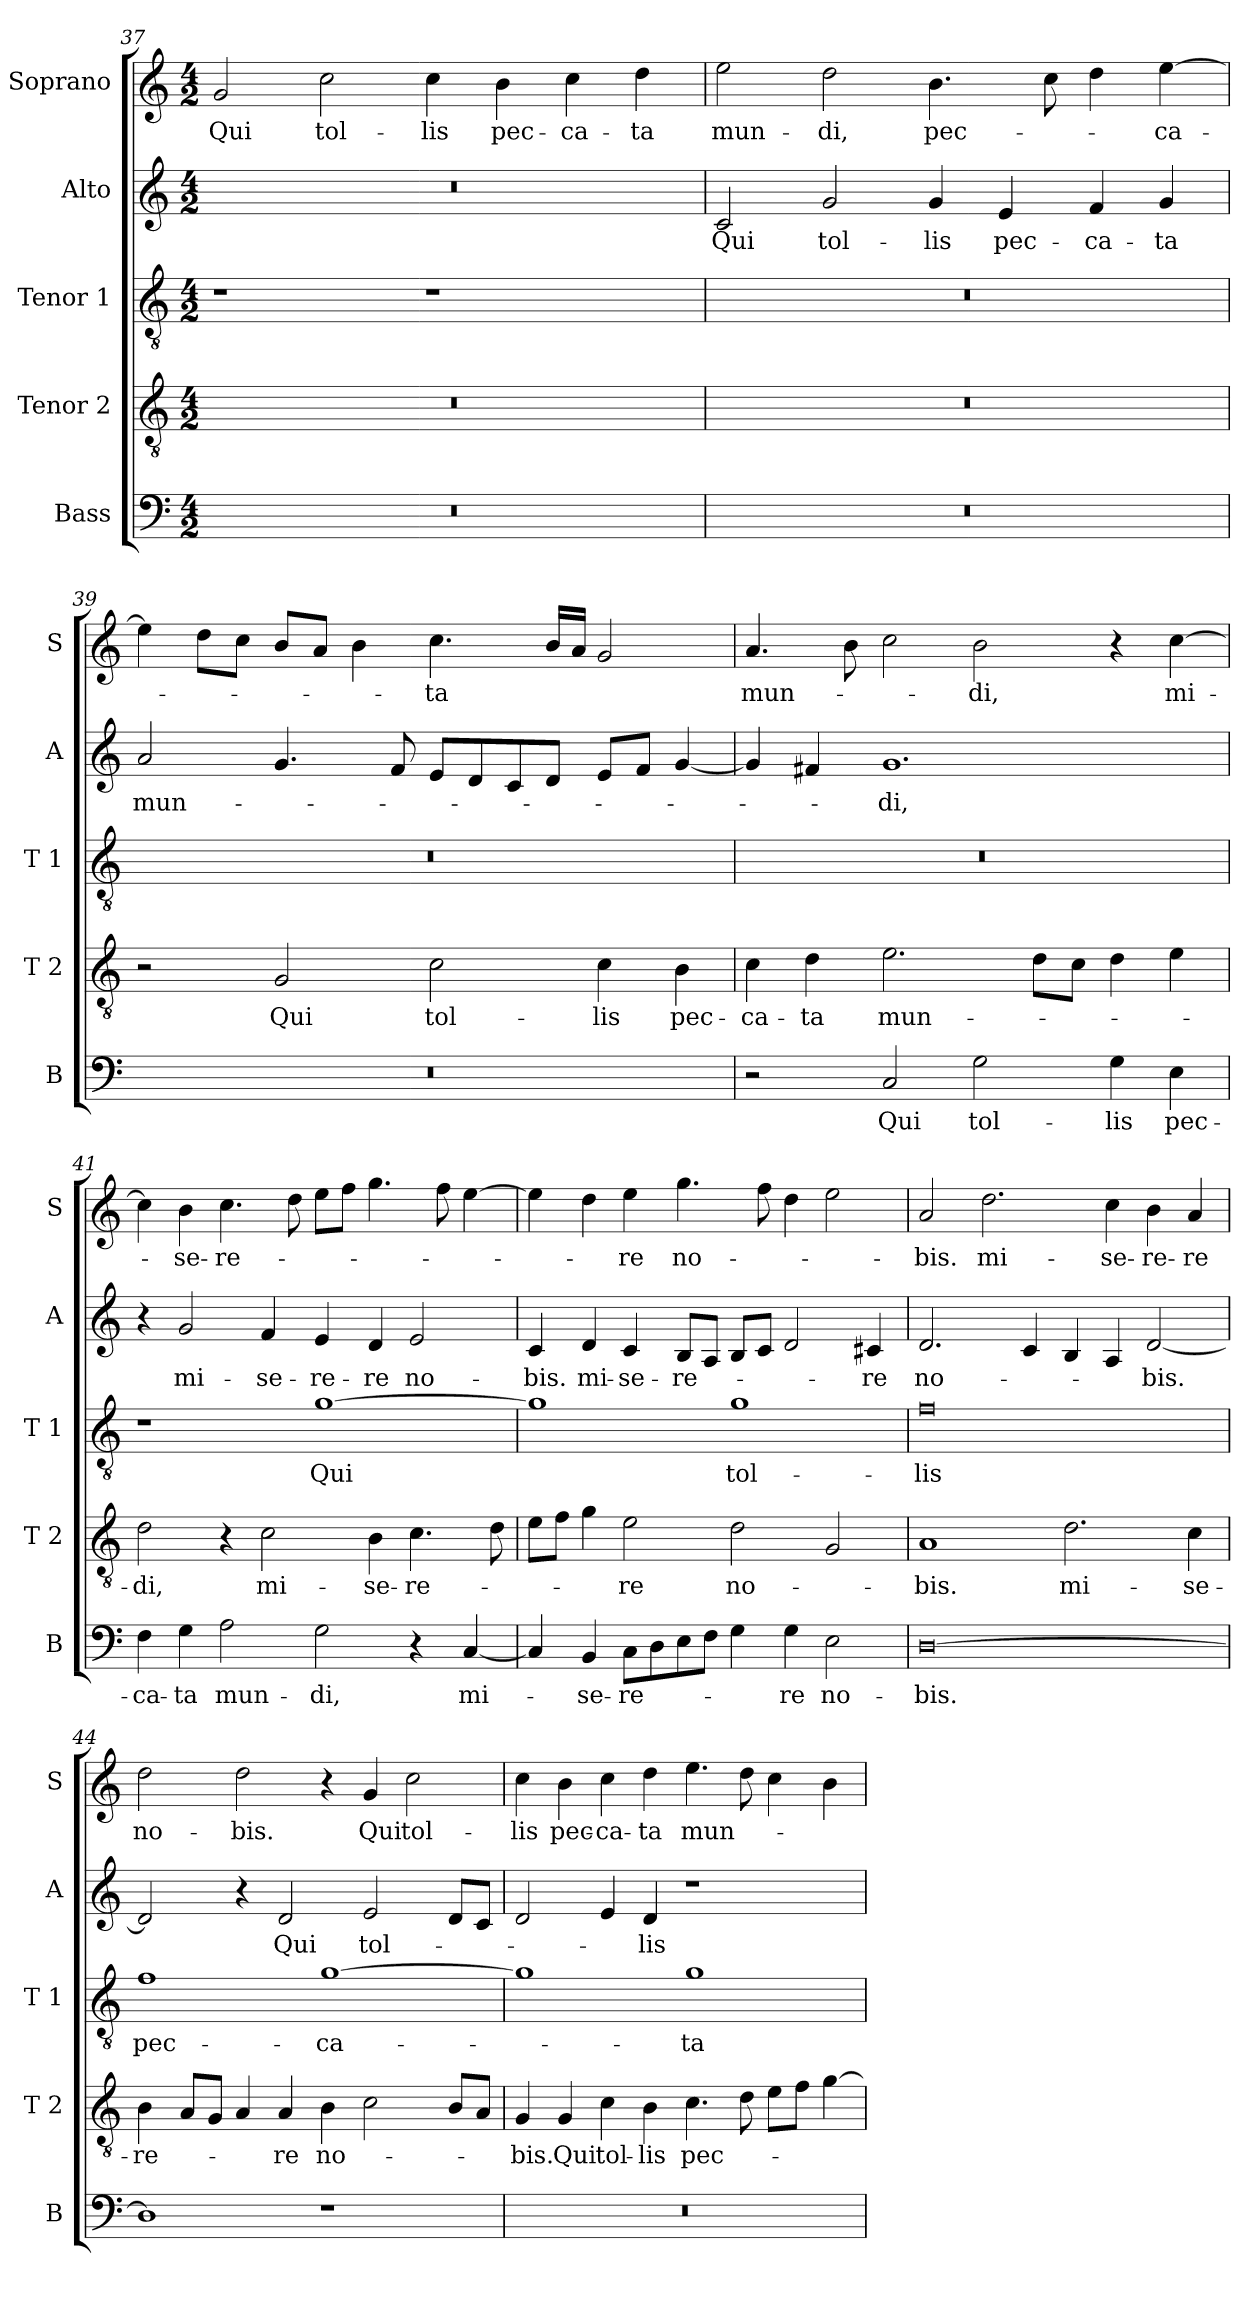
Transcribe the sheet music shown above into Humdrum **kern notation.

**kern	**text	**kern	**text	**kern	**text	**kern	**text	**kern	**text
*part5	*part5	*part4	*part4	*part3	*part3	*part2	*part2	*part1	*part1
*staff5	*staff5	*staff4	*staff4	*staff3	*staff3	*staff2	*staff2	*staff1	*staff1
*I"Bass	*	*I"Tenor 2	*	*I"Tenor 1	*	*I"Alto	*	*I"Soprano	*
*I'B	*	*I'T 2	*	*I'T 1	*	*I'A	*	*I'S	*
!!LO:LB:g=z
*clefF4	*	*clefGv2	*	*clefGv2	*	*clefG2	*	*clefG2	*
*k[]	*	*k[]	*	*k[]	*	*k[]	*	*k[]	*
*C:	*	*C:	*	*C:	*	*C:	*	*C:	*
*M4/2	*	*M4/2	*	*M4/2	*	*M4/2	*	*M4/2	*
=37	=37	=37	=37	=37	=37	=37	=37	=37	=37
!	!	!	!	!	!	!	!	!	!LO:LY:b
0r	.	0r	.	1r	.	0r	.	2g/	Qui
!	!	!	!	!	!	!	!	!	!LO:LY:b
.	.	.	.	.	.	.	.	2cc\	tol-
!	!	!	!	!	!	!	!	!	!LO:LY:b
.	.	.	.	1r	.	.	.	4cc\	-lis
!	!	!	!	!	!	!	!	!	!LO:LY:b
.	.	.	.	.	.	.	.	4b\	pec-
!	!	!	!	!	!	!	!	!	!LO:LY:b
.	.	.	.	.	.	.	.	4cc\	-ca-
!	!	!	!	!	!	!	!	!	!LO:LY:b
.	.	.	.	.	.	.	.	4dd\	-ta
=38	=38	=38	=38	=38	=38	=38	=38	=38	=38
!	!	!	!	!	!	!	!LO:LY:b	!	!LO:LY:b
0r	.	0r	.	0r	.	2c/	Qui	2ee\	mun-
!	!	!	!	!	!	!	!LO:LY:b	!	!LO:LY:b
.	.	.	.	.	.	2g/	tol-	2dd\	-di,
!	!	!	!	!	!	!	!LO:LY:b	!	!LO:LY:b
.	.	.	.	.	.	4g/	-lis	4.b\	pec-
!	!	!	!	!	!	!	!LO:LY:b	!	!
.	.	.	.	.	.	4e/	pec-	.	.
.	.	.	.	.	.	.	.	8cc\	.
!	!	!	!	!	!	!	!LO:LY:b	!	!
.	.	.	.	.	.	4f/	-ca-	4dd\	.
!	!	!	!	!	!	!	!LO:LY:b	!	!LO:LY:b
.	.	.	.	.	.	4g/	-ta	[4ee\	-ca-
=39	=39	=39	=39	=39	=39	=39	=39	=39	=39
!	!	!	!	!	!	!	!LO:LY:b	!	!
0r	.	2r	.	0r	.	2a/	mun-	4ee\]	.
.	.	.	.	.	.	.	.	8dd\L	.
.	.	.	.	.	.	.	.	8cc\J	.
!	!	!	!LO:LY:b	!	!	!	!	!	!
.	.	2G/	Qui	.	.	4.g/	.	8b/L	.
.	.	.	.	.	.	.	.	8a/J	.
.	.	.	.	.	.	.	.	4b\	.
.	.	.	.	.	.	8f/	.	.	.
!	!	!	!LO:LY:b	!	!	!	!	!	!LO:LY:b
.	.	2c\	tol-	.	.	8e/L	.	4.cc\	-ta
.	.	.	.	.	.	8d/	.	.	.
.	.	.	.	.	.	8c/	.	.	.
.	.	.	.	.	.	8d/J	.	16b/LL	.
.	.	.	.	.	.	.	.	16a/JJ	.
!	!	!	!LO:LY:b	!	!	!	!	!	!
.	.	4c\	-lis	.	.	8e/L	.	2g/	.
.	.	.	.	.	.	8f/J	.	.	.
!	!	!	!LO:LY:b	!	!	!	!	!	!
.	.	4B\	pec-	.	.	[4g/	.	.	.
!!LO:LB:g=z
=40	=40	=40	=40	=40	=40	=40	=40	=40	=40
!	!	!	!LO:LY:b	!	!	!	!	!	!LO:LY:b
2r	.	4c\	-ca-	0r	.	4g/]	.	4.a/	mun-
!	!	!	!LO:LY:b	!	!	!	!	!	!
.	.	4d\	-ta	.	.	4f#X/	.	.	.
.	.	.	.	.	.	.	.	8b\	.
!	!LO:LY:b	!	!LO:LY:b	!	!	!	!LO:LY:b	!	!
2C/	Qui	2.e\	mun-	.	.	1.g	-di,	2cc\	.
!	!LO:LY:b	!	!	!	!	!	!	!	!LO:LY:b
2G\	tol-	.	.	.	.	.	.	2b\	-di,
.	.	8d\L	.	.	.	.	.	.	.
.	.	8c\J	.	.	.	.	.	.	.
!	!LO:LY:b	!	!	!	!	!	!	!	!
4G\	-lis	4d\	.	.	.	.	.	4r	.
!	!LO:LY:b	!	!	!	!	!	!	!	!LO:LY:b
4E\	pec-	4e\	.	.	.	.	.	[4cc\	mi-
=41	=41	=41	=41	=41	=41	=41	=41	=41	=41
!	!LO:LY:b	!	!LO:LY:b	!	!	!	!	!	!
4F\	-ca-	2d\	-di,	1r	.	4r	.	4cc\]	.
!	!LO:LY:b	!	!	!	!	!	!LO:LY:b	!	!LO:LY:b
4G\	-ta	.	.	.	.	2g/	mi-	4b\	-se-
!	!LO:LY:b	!	!	!	!	!	!	!	!LO:LY:b
2A\	mun-	4r	.	.	.	.	.	4.cc\	-re-
!	!	!	!LO:LY:b	!	!	!	!LO:LY:b	!	!
.	.	2c\	mi-	.	.	4f/	-se-	.	.
.	.	.	.	.	.	.	.	8dd\	.
!	!LO:LY:b	!	!	!	!LO:LY:b	!	!LO:LY:b	!	!
2G\	-di,	.	.	[1g	Qui	4e/	-re-	8ee\L	.
.	.	.	.	.	.	.	.	8ff\J	.
!	!	!	!LO:LY:b	!	!	!	!LO:LY:b	!	!
.	.	4B\	-se-	.	.	4d/	-re	4.gg\	.
!	!	!	!LO:LY:b	!	!	!	!LO:LY:b	!	!
4r	.	4.c\	-re-	.	.	2e/	no-	.	.
.	.	.	.	.	.	.	.	8ff\	.
!	!LO:LY:b	!	!	!	!	!	!	!	!
[4C/	mi-	.	.	.	.	.	.	[4ee\	.
.	.	8d\	.	.	.	.	.	.	.
=42	=42	=42	=42	=42	=42	=42	=42	=42	=42
!	!	!	!	!	!	!	!LO:LY:b	!	!
4C/]	.	8e\L	.	1g]	.	4c/	-bis.	4ee\]	.
.	.	8f\J	.	.	.	.	.	.	.
!	!LO:LY:b	!	!	!	!	!	!LO:LY:b	!	!
4BB/	-se-	4g\	.	.	.	4d/	mi-	4dd\	.
!	!LO:LY:b	!	!LO:LY:b	!	!	!	!LO:LY:b	!	!LO:LY:b
8C\L	-re-	2e\	-re	.	.	4c/	-se-	4ee\	-re
8D\	.	.	.	.	.	.	.	.	.
!	!	!	!	!	!	!	!LO:LY:b	!	!LO:LY:b
8E\	.	.	.	.	.	8B/L	-re-	4.gg\	no-
8F\J	.	.	.	.	.	8A/J	.	.	.
!	!	!	!LO:LY:b	!	!LO:LY:b	!	!	!	!
4G\	.	2d\	no-	1g	tol-	8B/L	.	.	.
.	.	.	.	.	.	8c/J	.	8ff\	.
!	!LO:LY:b	!	!	!	!	!	!	!	!
4G\	-re	.	.	.	.	2d/	.	4dd\	.
!	!LO:LY:b	!	!	!	!	!	!	!	!
2E\	no-	2G/	.	.	.	.	.	2ee\	.
!	!	!	!	!	!	!	!LO:LY:b	!	!
.	.	.	.	.	.	4c#X/	-re	.	.
!!LO:PB:g=z
=43	=43	=43	=43	=43	=43	=43	=43	=43	=43
!	!LO:LY:b	!	!LO:LY:b	!	!LO:LY:b	!	!LO:LY:b	!	!LO:LY:b
[0D	-bis.	1A	-bis.	0f	-lis	2.d/	no-	2a/	-bis.
!	!	!	!	!	!	!	!	!	!LO:LY:b
.	.	.	.	.	.	.	.	2.dd\	mi-
.	.	.	.	.	.	4c/	.	.	.
!	!	!	!LO:LY:b	!	!	!	!	!	!
.	.	2.d\	mi-	.	.	4B/	.	.	.
!	!	!	!	!	!	!	!	!	!LO:LY:b
.	.	.	.	.	.	4A/	.	4cc\	-se-
!	!	!	!	!	!	!	!LO:LY:b	!	!LO:LY:b
.	.	.	.	.	.	[2d/	-bis.	4b\	-re-
!	!	!	!LO:LY:b	!	!	!	!	!	!LO:LY:b
.	.	4c\	-se-	.	.	.	.	4a/	-re
=44	=44	=44	=44	=44	=44	=44	=44	=44	=44
!	!	!	!LO:LY:b	!	!LO:LY:b	!	!	!	!LO:LY:b
1D]	.	4B\	-re-	1f	pec-	2d/]	.	2dd\	no-
.	.	8A/L	.	.	.	.	.	.	.
.	.	8G/J	.	.	.	.	.	.	.
!	!	!	!	!	!	!	!	!	!LO:LY:b
.	.	4A/	.	.	.	4r	.	2dd\	-bis.
!	!	!	!LO:LY:b	!	!	!	!LO:LY:b	!	!
.	.	4A/	-re	.	.	2d/	Qui	.	.
!	!	!	!LO:LY:b	!	!LO:LY:b	!	!	!	!
1r	.	4B\	no-	[1g	-ca-	.	.	4r	.
!	!	!	!	!	!	!	!LO:LY:b	!	!LO:LY:b
.	.	2c\	.	.	.	2e/	tol-	4g/	Qui
!	!	!	!	!	!	!	!	!	!LO:LY:b
.	.	.	.	.	.	.	.	2cc\	tol-
.	.	8B/L	.	.	.	8d/L	.	.	.
.	.	8A/J	.	.	.	8c/J	.	.	.
=45	=45	=45	=45	=45	=45	=45	=45	=45	=45
!	!	!	!LO:LY:b	!	!	!	!	!	!LO:LY:b
0r	.	4G/	-bis.	1g]	.	2d/	.	4cc\	-lis
!	!	!	!LO:LY:b	!	!	!	!	!	!LO:LY:b
.	.	4G/	Qui	.	.	.	.	4b\	pec-
!	!	!	!LO:LY:b	!	!	!	!	!	!LO:LY:b
.	.	4c\	tol-	.	.	4e/	.	4cc\	-ca-
!	!	!	!LO:LY:b	!	!	!	!LO:LY:b	!	!LO:LY:b
.	.	4B\	-lis	.	.	4d/	-lis	4dd\	-ta
!	!	!	!LO:LY:b	!	!LO:LY:b	!	!	!	!LO:LY:b
.	.	4.c\	pec-	1g	-ta	1r	.	4.ee\	mun-
.	.	8d\	.	.	.	.	.	8dd\	.
.	.	8e\L	.	.	.	.	.	4cc\	.
.	.	8f\J	.	.	.	.	.	.	.
.	.	[4g\	.	.	.	.	.	4b\	.
=	=	=	=	=	=	=	=	=	=
*-	*-	*-	*-	*-	*-	*-	*-	*-	*-
